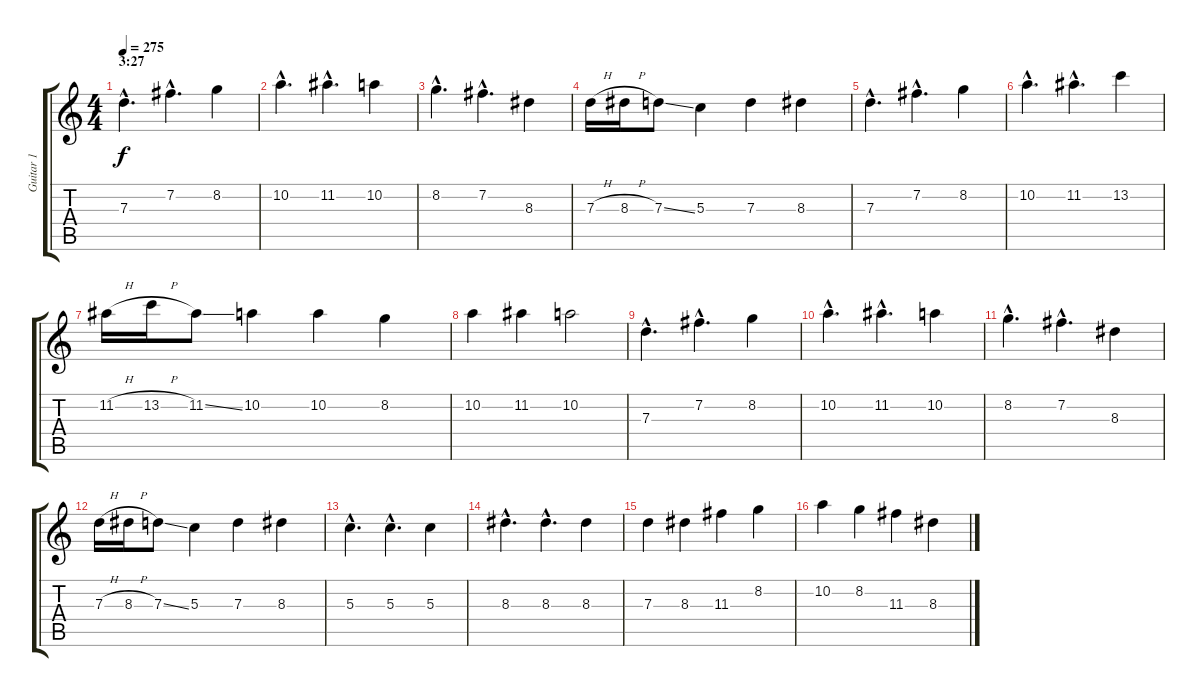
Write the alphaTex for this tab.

\track ("Guitar 1" "Guitar 1") {instrument distortionguitar}
\staff {score tabs}
\tuning (E4 B3 G3 D3 A2 E2) {hide}
\ts (4 4)
\section ("" "3:27")
\tempo 275
\clef g2
\ks c
7.3{hac}.4{d dy f} 7.2{hac}.4{d} 8.2.4 |
10.2{hac}.4{d} 11.2{hac}.4{d} 10.2.4 |
8.2{hac}.4{d} 7.2{hac}.4{d} 8.3.4 |
7.3{h}.16 8.3{h}.16 7.3{ss}.8 5.3.4 7.3.4 8.3.4 |
7.3{hac}.4{d} 7.2{hac}.4{d} 8.2.4 |
10.2{hac}.4{d} 11.2{hac}.4{d} 13.2.4 |
11.2{h}.16 13.2{h}.16 11.2{ss}.8 10.2.4 10.2.4 8.2.4 |
10.2.4 11.2.4 10.2.2 |
7.3{hac}.4{d} 7.2{hac}.4{d} 8.2.4 |
10.2{hac}.4{d} 11.2{hac}.4{d} 10.2.4 |
8.2{hac}.4{d} 7.2{hac}.4{d} 8.3.4 |
7.3{h}.16 8.3{h}.16 7.3{ss}.8 5.3.4 7.3.4 8.3.4 |
5.3{hac}.4{d} 5.3{hac}.4{d} 5.3.4 |
8.3{hac}.4{d} 8.3{hac}.4{d} 8.3.4 |
7.3.4 8.3.4 11.3.4 8.2.4 |
10.2.4 8.2.4 11.3.4 8.3.4
